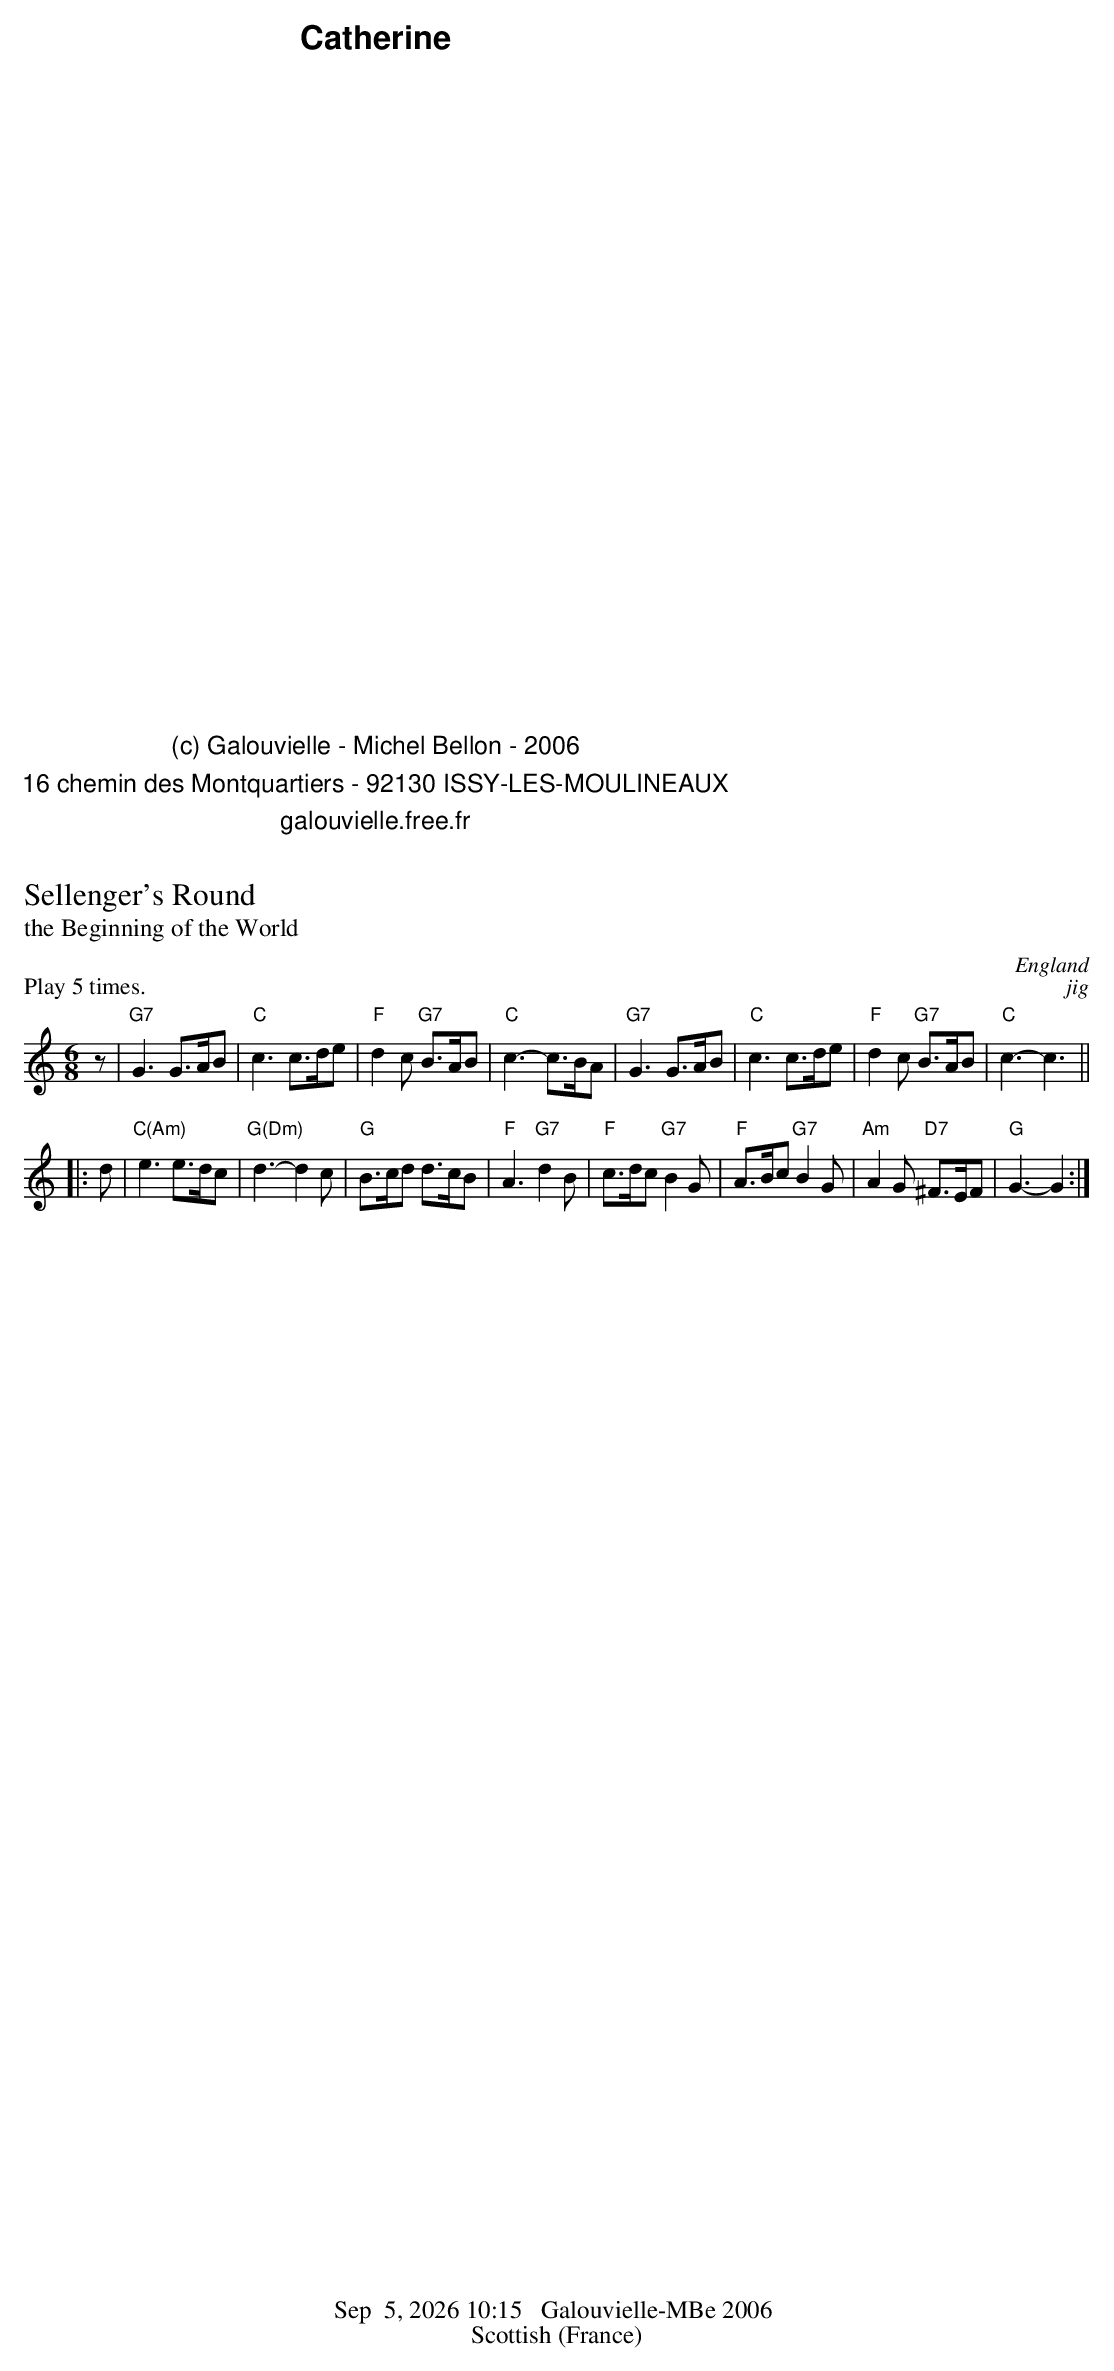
X:1
T: Sellenger's Round
T: the Beginning of the World
O: England
M: 6/8
L: 1/8
P: Play 5 times.
K: C
z \
| "G7"G3 G>AB | "C"c3 c>de | "F"d2c "G7"B>AB | "C"c3- c>BA \
| "G7"G3 G>AB | "C"c3 c>de | "F"d2c "G7"B>AB | "C"c3- c3 ||
|: d \
| "C(Am)"e3 e>dc | "G(Dm)"d3- d2c | "G"B>cd d>cB | "F"A3 "G7"d2B \
| "F"c>dc "G7"B2G | "F"A>Bc "G7"B2G | "Am"A2G "D7"^F>EF | "G"G3- G2 :|


T: Sellenger's Round
T: the Beginning of the World
O: England
M: 6/8
L: 1/8
P: Play 5 times.
K: D
z \
| "A7"A3 A>Bc | "D"d3 d>ef | "G"e2d "A7"c>Bc | "D"d3- d>cB \
| "A7"A3 A>Bc | "D"d3 d>ef | "G"e2d "A7"c>Bc | "D"d3- d3 ||
|: e \
| "D(Bm)"f3 f>ed | "A(Em)"e3- e2d | "A"c>de e>dc | "G"B3 "A7"e2c \
| "G"d>ed "A7"c2A | "G"B>cd "A7"c2A | "Bm"B2A "E7"^G>FG | "A"A3- A2 :|
